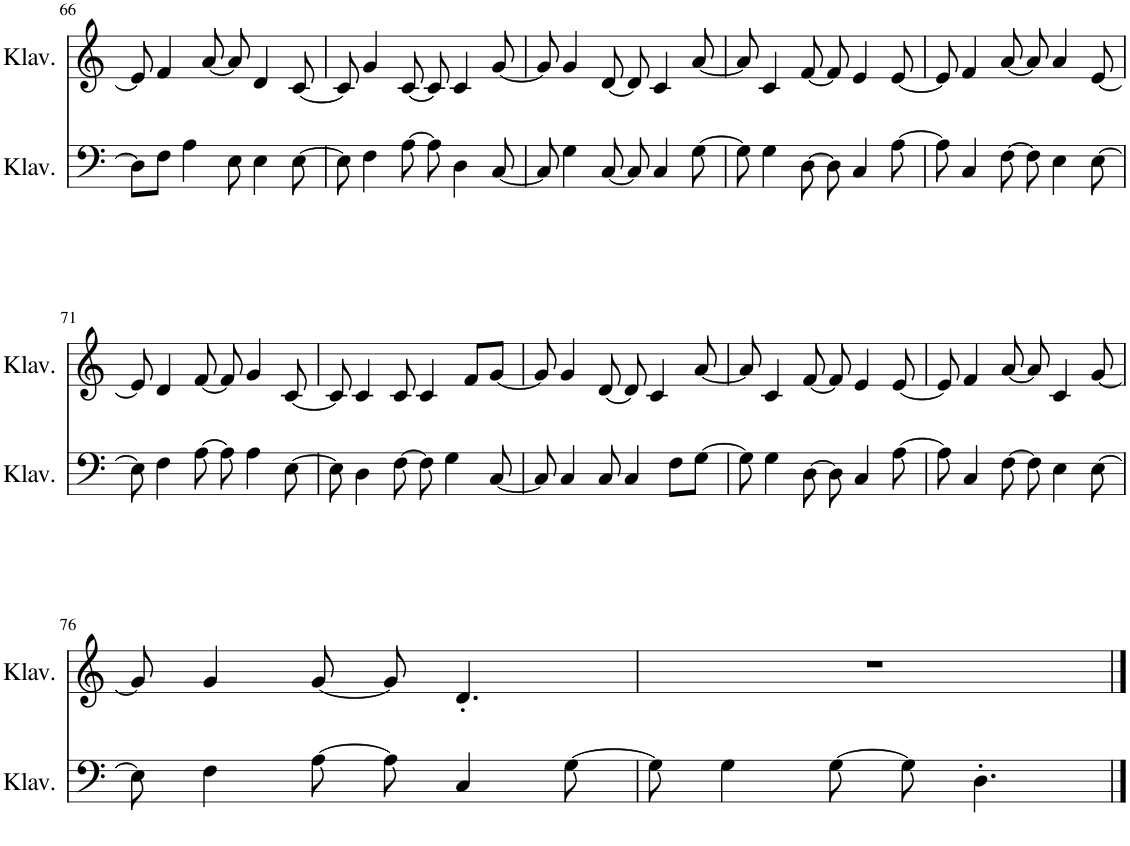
**kern	**kern
*part2	*part1
*staff2	*staff1
*I"Klavier	*I"Klavier
*I'Klav.	*I'Klav.
!!LO:PB:g=z
*clefF4	*clefG2
*k[]	*k[]
*M4/4	*M4/4
=66	=66
8D\L]	8e/]
8F\J	4f/
4A\	.
.	[8a/
8E\	8a/]
4E\	4d/
[8E\	[8c/
=67	=67
8E\]	8c/]
4F\	4g/
[8A\	[8c/
8A\]	8c/]
4D\	4c/
[8C/	[8g/
=68	=68
8C/]	8g/]
4G\	4g/
[8C/	[8d/
8C/]	8d/]
4C/	4c/
[8G\	[8a/
=69	=69
8G\]	8a/]
4G\	4c/
[8D\	[8f/
8D\]	8f/]
4C/	4e/
[8A\	[8e/
=70	=70
8A\]	8e/]
4C/	4f/
[8F\	[8a/
8F\]	8a/]
4E\	4a/
[8E\	[8e/
!!LO:LB:g=z
=71	=71
8E\]	8e/]
4F\	4d/
[8A\	[8f/
8A\]	8f/]
4A\	4g/
[8E\	[8c/
=72	=72
8E\]	8c/]
4D\	4c/
[8F\	8c/
8F\]	4c/
4G\	.
.	8f/L
[8C/	[8g/J
=73	=73
8C/]	8g/]
4C/	4g/
8C/	[8d/
4C/	8d/]
.	4c/
8F\L	.
[8G\J	[8a/
=74	=74
8G\]	8a/]
4G\	4c/
[8D\	[8f/
8D\]	8f/]
4C/	4e/
[8A\	[8e/
=75	=75
8A\]	8e/]
4C/	4f/
[8F\	[8a/
8F\]	8a/]
4E\	4c/
[8E\	[8g/
!!LO:LB:g=z
=76	=76
8E\]	8g/]
4F\	4g/
[8A\	[8g/
8A\]	8g/]
4C/	4.d'/
[8G\	.
=77	=77
8G\]	1r
4G\	.
[8G\	.
8G\]	.
4.D'\	.
==	==
*-	*-
